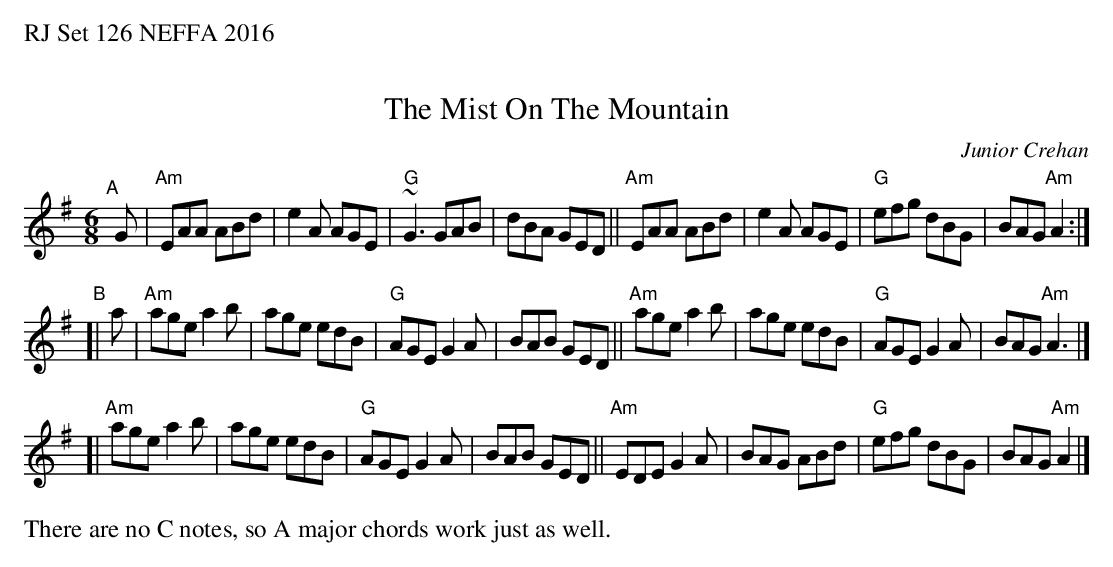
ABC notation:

X:1
T: The Mist On The Mountain
C: Junior Crehan
M: 6/8
L: 1/8
K: Ador
"^A"[|] G \
|  "Am"EAA ABd | e2 A AGE | "G"~G3 GAB | dBA GED \
|| "Am"EAA ABd | e2A AGE | "G"efg dBG | BAG "Am"A2 :|
"^B"[| a \
|  "Am"age a2b | age edB | "G"AGE G2A | BAB GED \
|| "Am"age a2b | age edB | "G"AGE G2A | BAG "Am"A3 |]
[| "Am"age a2b | age edB | "G"AGE G2A | BAB GED \
|| "Am"EDE G2A | BAG ABd | "G"efg dBG | BAG "Am"A2 |]
